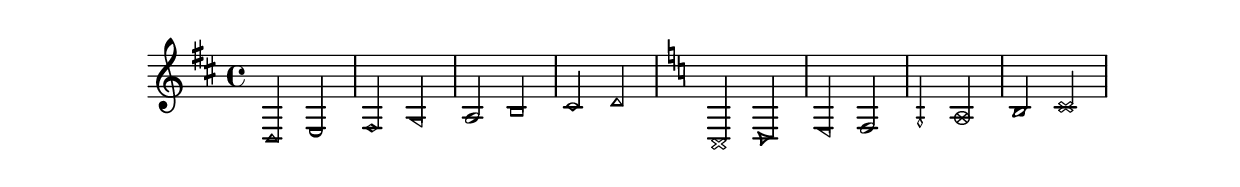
%% Do not edit this file; it is auto-generated from LSR http://lsr.dsi.unimi.it
%% This file is in the public domain.
\version "2.11.38"

\header {
  lsrtags = "pitches, editorial-and-educational-use"
 texidoc = "
The shapeNoteStyles property gives you the ability to define various
notehead styles for each step of the scale (as defined by the key
signature or the \"tonic\" property). This property requires a set of
symbols, which can be purely arbitrary (geometrical expressions such as
triangle, cross, xcircle etc. are allowed) or based on old American
engraving tradition (you can use some latin note names as well). That
said, if you're trying to imitate old American song books, you may also
want to try LilyPond's predefined notehead styles, through shortcut
commands such as \\aikenHeads or \\sacredHarpHeads. This example shows
different ways to obtain shape noteheads, and demonstrates the ability
to transpose a melody without losing the correspondence between
harmonic functions and notehead styles. 
" }
% begin verbatim
fragment = {
  \key c \major
  c2 d e f g a b c
}

\score {
  \new Staff {
    \transpose c d 
    \relative {
      \set shapeNoteStyles = ##(do re mi fa #f la ti)
      \fragment
    }
    
    \relative {
      \set shapeNoteStyles  = ##(cross triangle fa #f mensural xcircle diamond)
      \fragment
    }
  }
}

